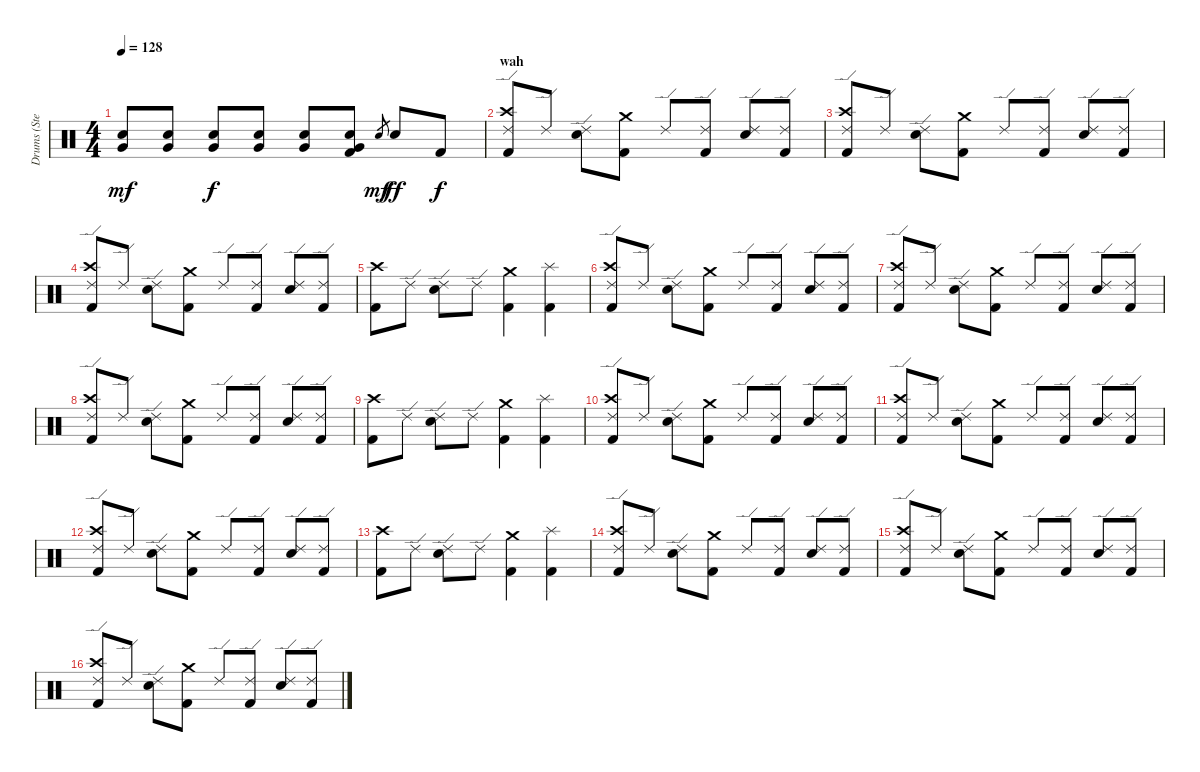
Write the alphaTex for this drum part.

\track ("Drums (Steven)" "Drums (Ste") {instrument percussion}
\staff {score}
\articulation defaults
\ts (4 4)
\tempo 128
\clef neutral
\ks c
("Very Low Tom (hit)" "Snare (hit) 2").8{dy mf} ("Very Low Tom (hit)" "Snare (hit) 2").8 ("Very Low Tom (hit)" "Snare (hit) 2").8{dy f} ("Very Low Tom (hit)" "Snare (hit) 2").8 ("Very Low Tom (hit)" "Snare (hit) 2").8 ("Very Low Tom (hit)" "Snare (hit) 2" "Kick (hit) 2").8 "Snare (hit)".8{gr dy mf} "Snare (hit) 2".8{dy ff} "Kick (hit) 2".8{dy f} |
\section ("" "wah")
("Crash high (hit)" "Ride (edge) 2" "Kick (hit) 2").8 "Ride (edge) 2".8 ("Ride (edge) 2" "Snare (hit) 2").8 ("Crash medium (hit)" "Kick (hit) 2").8 "Ride (edge) 2".8 ("Ride (edge) 2" "Kick (hit) 2").8 ("Ride (edge) 2" "Snare (hit) 2").8 ("Ride (edge) 2" "Kick (hit) 2").8 |
("Crash high (hit)" "Ride (edge) 2" "Kick (hit) 2").8 "Ride (edge) 2".8 ("Ride (edge) 2" "Snare (hit) 2").8 ("Crash medium (hit)" "Kick (hit) 2").8 "Ride (edge) 2".8 ("Ride (edge) 2" "Kick (hit) 2").8 ("Ride (edge) 2" "Snare (hit) 2").8 ("Ride (edge) 2" "Kick (hit) 2").8 |
("Crash high (hit)" "Ride (edge) 2" "Kick (hit) 2").8 "Ride (edge) 2".8 ("Ride (edge) 2" "Snare (hit) 2").8 ("Crash medium (hit)" "Kick (hit) 2").8 "Ride (edge) 2".8 ("Ride (edge) 2" "Kick (hit) 2").8 ("Ride (edge) 2" "Snare (hit) 2").8 ("Ride (edge) 2" "Kick (hit) 2").8 |
("Crash high (hit)" "Kick (hit) 2").8 "Ride (edge) 2".8 ("Ride (edge) 2" "Snare (hit) 2").8 "Ride (edge) 2".8 ("Crash medium (hit)" "Kick (hit) 2").4 ("Splash (hit)" "Kick (hit) 2").4 |
("Crash high (hit)" "Ride (edge) 2" "Kick (hit) 2").8 "Ride (edge) 2".8 ("Ride (edge) 2" "Snare (hit) 2").8 ("Crash medium (hit)" "Kick (hit) 2").8 "Ride (edge) 2".8 ("Ride (edge) 2" "Kick (hit) 2").8 ("Ride (edge) 2" "Snare (hit) 2").8 ("Ride (edge) 2" "Kick (hit) 2").8 |
("Crash high (hit)" "Ride (edge) 2" "Kick (hit) 2").8 "Ride (edge) 2".8 ("Ride (edge) 2" "Snare (hit) 2").8 ("Crash medium (hit)" "Kick (hit) 2").8 "Ride (edge) 2".8 ("Ride (edge) 2" "Kick (hit) 2").8 ("Ride (edge) 2" "Snare (hit) 2").8 ("Ride (edge) 2" "Kick (hit) 2").8 |
("Crash high (hit)" "Ride (edge) 2" "Kick (hit) 2").8 "Ride (edge) 2".8 ("Ride (edge) 2" "Snare (hit) 2").8 ("Crash medium (hit)" "Kick (hit) 2").8 "Ride (edge) 2".8 ("Ride (edge) 2" "Kick (hit) 2").8 ("Ride (edge) 2" "Snare (hit) 2").8 ("Ride (edge) 2" "Kick (hit) 2").8 |
("Crash high (hit)" "Kick (hit) 2").8 "Ride (edge) 2".8 ("Ride (edge) 2" "Snare (hit) 2").8 "Ride (edge) 2".8 ("Crash medium (hit)" "Kick (hit) 2").4 ("Splash (hit)" "Kick (hit) 2").4 |
("Crash high (hit)" "Ride (edge) 2" "Kick (hit) 2").8 "Ride (edge) 2".8 ("Ride (edge) 2" "Snare (hit) 2").8 ("Crash medium (hit)" "Kick (hit) 2").8 "Ride (edge) 2".8 ("Ride (edge) 2" "Kick (hit) 2").8 ("Ride (edge) 2" "Snare (hit) 2").8 ("Ride (edge) 2" "Kick (hit) 2").8 |
("Crash high (hit)" "Ride (edge) 2" "Kick (hit) 2").8 "Ride (edge) 2".8 ("Ride (edge) 2" "Snare (hit) 2").8 ("Crash medium (hit)" "Kick (hit) 2").8 "Ride (edge) 2".8 ("Ride (edge) 2" "Kick (hit) 2").8 ("Ride (edge) 2" "Snare (hit) 2").8 ("Ride (edge) 2" "Kick (hit) 2").8 |
("Crash high (hit)" "Ride (edge) 2" "Kick (hit) 2").8 "Ride (edge) 2".8 ("Ride (edge) 2" "Snare (hit) 2").8 ("Crash medium (hit)" "Kick (hit) 2").8 "Ride (edge) 2".8 ("Ride (edge) 2" "Kick (hit) 2").8 ("Ride (edge) 2" "Snare (hit) 2").8 ("Ride (edge) 2" "Kick (hit) 2").8 |
("Crash high (hit)" "Kick (hit) 2").8 "Ride (edge) 2".8 ("Ride (edge) 2" "Snare (hit) 2").8 "Ride (edge) 2".8 ("Crash medium (hit)" "Kick (hit) 2").4 ("Splash (hit)" "Kick (hit) 2").4 |
("Crash high (hit)" "Ride (edge) 2" "Kick (hit) 2").8 "Ride (edge) 2".8 ("Ride (edge) 2" "Snare (hit) 2").8 ("Crash medium (hit)" "Kick (hit) 2").8 "Ride (edge) 2".8 ("Ride (edge) 2" "Kick (hit) 2").8 ("Ride (edge) 2" "Snare (hit) 2").8 ("Ride (edge) 2" "Kick (hit) 2").8 |
("Crash high (hit)" "Ride (edge) 2" "Kick (hit) 2").8 "Ride (edge) 2".8 ("Ride (edge) 2" "Snare (hit) 2").8 ("Crash medium (hit)" "Kick (hit) 2").8 "Ride (edge) 2".8 ("Ride (edge) 2" "Kick (hit) 2").8 ("Ride (edge) 2" "Snare (hit) 2").8 ("Ride (edge) 2" "Kick (hit) 2").8 |
("Crash high (hit)" "Ride (edge) 2" "Kick (hit) 2").8 "Ride (edge) 2".8 ("Ride (edge) 2" "Snare (hit) 2").8 ("Crash medium (hit)" "Kick (hit) 2").8 "Ride (edge) 2".8 ("Ride (edge) 2" "Kick (hit) 2").8 ("Ride (edge) 2" "Snare (hit) 2").8 ("Ride (edge) 2" "Kick (hit) 2").8
